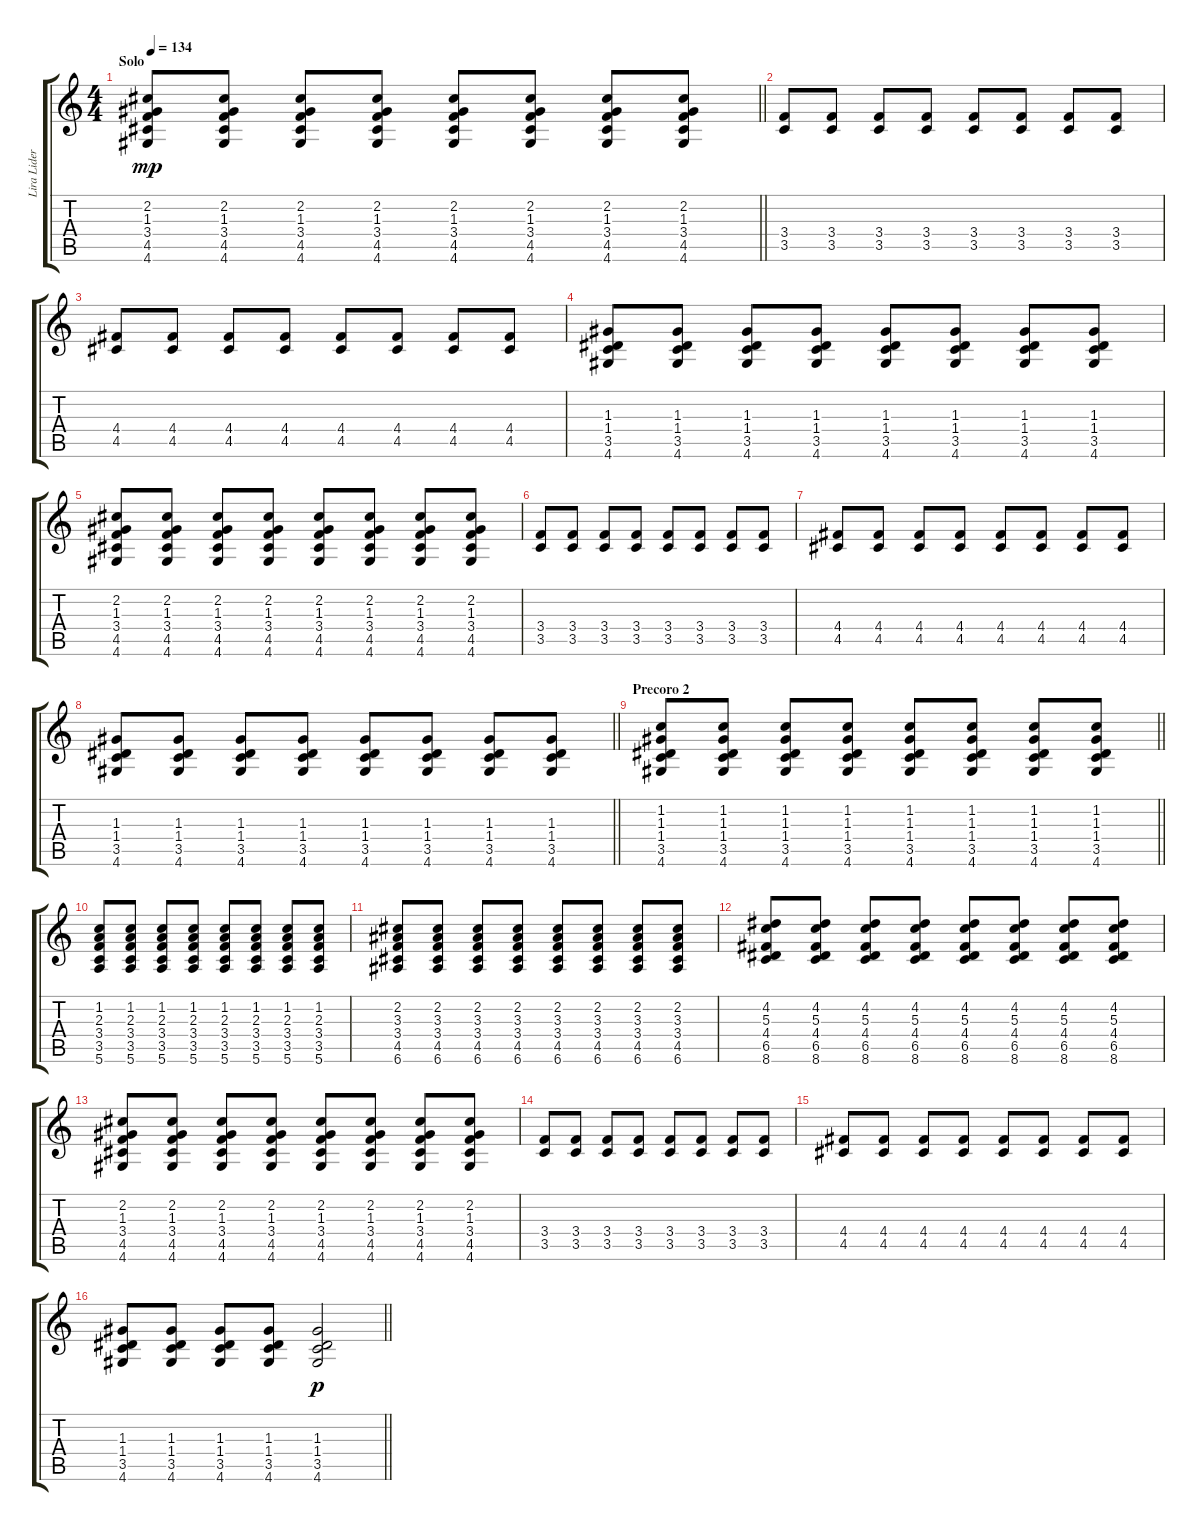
\track ("Lira Lider" "Lira Lider") {instrument distortionguitar}
\staff {score tabs}
\tuning (E4 B3 G3 D3 A2 E2) {hide}
\ts (4 4)
\section ("" "Solo")
\tempo 134
\clef g2
\barLineRight lightlight
\ks c
(2.2 1.3 3.4 4.5 4.6).8{dy mp} (2.2 1.3 3.4 4.5 4.6).8 (2.2 1.3 3.4 4.5 4.6).8 (2.2 1.3 3.4 4.5 4.6).8 (2.2 1.3 3.4 4.5 4.6).8 (2.2 1.3 3.4 4.5 4.6).8 (2.2 1.3 3.4 4.5 4.6).8 (2.2 1.3 3.4 4.5 4.6).8 |
(3.4 3.5).8 (3.4 3.5).8 (3.4 3.5).8 (3.4 3.5).8 (3.4 3.5).8 (3.4 3.5).8 (3.4 3.5).8 (3.4 3.5).8 |
(4.4 4.5).8 (4.4 4.5).8 (4.4 4.5).8 (4.4 4.5).8 (4.4 4.5).8 (4.4 4.5).8 (4.4 4.5).8 (4.4 4.5).8 |
(1.3 1.4 3.5 4.6).8 (1.3 1.4 3.5 4.6).8 (1.3 1.4 3.5 4.6).8 (1.3 1.4 3.5 4.6).8 (1.3 1.4 3.5 4.6).8 (1.3 1.4 3.5 4.6).8 (1.3 1.4 3.5 4.6).8 (1.3 1.4 3.5 4.6).8 |
(2.2 1.3 3.4 4.5 4.6).8 (2.2 1.3 3.4 4.5 4.6).8 (2.2 1.3 3.4 4.5 4.6).8 (2.2 1.3 3.4 4.5 4.6).8 (2.2 1.3 3.4 4.5 4.6).8 (2.2 1.3 3.4 4.5 4.6).8 (2.2 1.3 3.4 4.5 4.6).8 (2.2 1.3 3.4 4.5 4.6).8 |
(3.4 3.5).8 (3.4 3.5).8 (3.4 3.5).8 (3.4 3.5).8 (3.4 3.5).8 (3.4 3.5).8 (3.4 3.5).8 (3.4 3.5).8 |
(4.4 4.5).8 (4.4 4.5).8 (4.4 4.5).8 (4.4 4.5).8 (4.4 4.5).8 (4.4 4.5).8 (4.4 4.5).8 (4.4 4.5).8 |
\barLineRight lightlight
(1.3 1.4 3.5 4.6).8 (1.3 1.4 3.5 4.6).8 (1.3 1.4 3.5 4.6).8 (1.3 1.4 3.5 4.6).8 (1.3 1.4 3.5 4.6).8 (1.3 1.4 3.5 4.6).8 (1.3 1.4 3.5 4.6).8 (1.3 1.4 3.5 4.6).8 |
\section ("" "Precoro 2")
\barLineRight lightlight
(1.2 1.3 1.4 3.5 4.6).8 (1.2 1.3 1.4 3.5 4.6).8 (1.2 1.3 1.4 3.5 4.6).8 (1.2 1.3 1.4 3.5 4.6).8 (1.2 1.3 1.4 3.5 4.6).8 (1.2 1.3 1.4 3.5 4.6).8 (1.2 1.3 1.4 3.5 4.6).8 (1.2 1.3 1.4 3.5 4.6).8 |
(1.2 2.3 3.4 3.5 5.6).8 (1.2 2.3 3.4 3.5 5.6).8 (1.2 2.3 3.4 3.5 5.6).8 (1.2 2.3 3.4 3.5 5.6).8 (1.2 2.3 3.4 3.5 5.6).8 (1.2 2.3 3.4 3.5 5.6).8 (1.2 2.3 3.4 3.5 5.6).8 (1.2 2.3 3.4 3.5 5.6).8 |
(2.2 3.3 3.4 4.5 6.6).8 (2.2 3.3 3.4 4.5 6.6).8 (2.2 3.3 3.4 4.5 6.6).8 (2.2 3.3 3.4 4.5 6.6).8 (2.2 3.3 3.4 4.5 6.6).8 (2.2 3.3 3.4 4.5 6.6).8 (2.2 3.3 3.4 4.5 6.6).8 (2.2 3.3 3.4 4.5 6.6).8 |
(4.2 5.3 4.4 6.5 8.6).8 (4.2 5.3 4.4 6.5 8.6).8 (4.2 5.3 4.4 6.5 8.6).8 (4.2 5.3 4.4 6.5 8.6).8 (4.2 5.3 4.4 6.5 8.6).8 (4.2 5.3 4.4 6.5 8.6).8 (4.2 5.3 4.4 6.5 8.6).8 (4.2 5.3 4.4 6.5 8.6).8 |
(2.2 1.3 3.4 4.5 4.6).8 (2.2 1.3 3.4 4.5 4.6).8 (2.2 1.3 3.4 4.5 4.6).8 (2.2 1.3 3.4 4.5 4.6).8 (2.2 1.3 3.4 4.5 4.6).8 (2.2 1.3 3.4 4.5 4.6).8 (2.2 1.3 3.4 4.5 4.6).8 (2.2 1.3 3.4 4.5 4.6).8 |
(3.4 3.5).8 (3.4 3.5).8 (3.4 3.5).8 (3.4 3.5).8 (3.4 3.5).8 (3.4 3.5).8 (3.4 3.5).8 (3.4 3.5).8 |
(4.4 4.5).8 (4.4 4.5).8 (4.4 4.5).8 (4.4 4.5).8 (4.4 4.5).8 (4.4 4.5).8 (4.4 4.5).8 (4.4 4.5).8 |
\barLineRight lightlight
(1.3 1.4 3.5 4.6).8 (1.3 1.4 3.5 4.6).8 (1.3 1.4 3.5 4.6).8 (1.3 1.4 3.5 4.6).8 (1.3 1.4 3.5 4.6).2{dy p}
